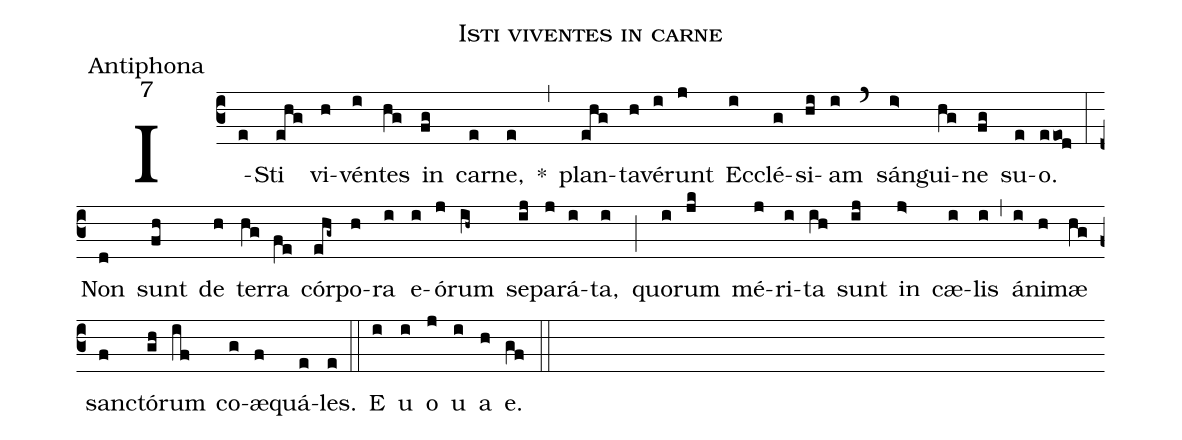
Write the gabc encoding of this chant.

name:Isti viventes in carne;
office-part:Antiphona;
mode:7;
%%
(c3) I(e)Sti(ehg) vi(h)vén(i)tes(hg) in(fg) car(e)ne,(e) <sp>*</sp>(,) plan(ehg)ta(h)vé(i)runt(j) Ec(i)clé(g)si(hi)am(i) (`) sán(i>)gui(hg)ne(fg) su(e)o.(eeod) (:) Non(d) sunt(fh) de(h) ter(hg)ra(fe) cór(ehg~)po(h)ra(i) e(i)ó(j)rum(ih~) se(ij)pa(j)rá(i)ta,(i) (;) quo(i)rum(jk) mé(j)ri(i)ta(ih) sunt(ij) in(j>) cæ(i)lis(i) (,) á(i)ni(h)mæ(hg) san(f)ctó(gh)rum(if) co(g)æ(f)quá(e)les.(e) (::)
<eu>E(i) u(i) o(j) u(i) a(h) e.(gf) </eu>(::)
